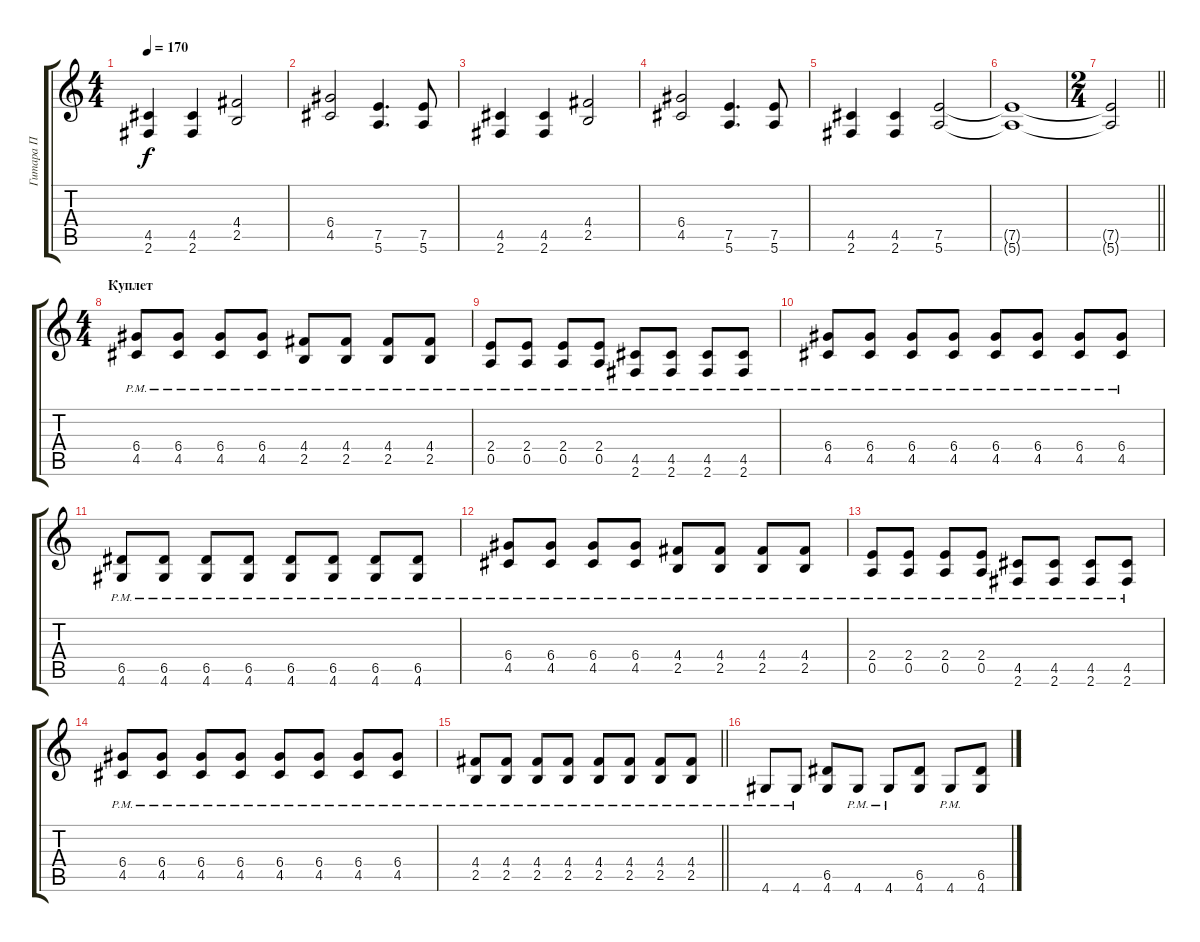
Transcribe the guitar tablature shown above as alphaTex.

\track ("Гитара П" "Гитара П") {instrument overdrivenguitar}
\staff {score tabs}
\tuning (E4 B3 G3 D3 A2 E2) {hide}
\ts (4 4)
\tempo 170
\clef g2
\ks c
(4.5 2.6).4{dy f} (4.5 2.6).4 (4.4 2.5).2 |
(6.4 4.5).2 (7.5 5.6).4{d} (7.5 5.6).8 |
(4.5 2.6).4 (4.5 2.6).4 (4.4 2.5).2 |
(6.4 4.5).2 (7.5 5.6).4{d} (7.5 5.6).8 |
(4.5 2.6).4 (4.5 2.6).4 (7.5 5.6).2 |
(7.5{t} 5.6{t}).1 |
\ts (2 4)
\barLineRight lightlight
(7.5{t} 5.6{t}).2 |
\ts (4 4)
\section ("" "Куплет")
(6.4{pm} 4.5{pm}).8 (6.4{pm} 4.5{pm}).8 (6.4{pm} 4.5{pm}).8 (6.4{pm} 4.5{pm}).8 (4.4{pm} 2.5{pm}).8 (4.4{pm} 2.5{pm}).8 (4.4{pm} 2.5{pm}).8 (4.4{pm} 2.5{pm}).8 |
(2.4{pm} 0.5{pm}).8 (2.4{pm} 0.5{pm}).8 (2.4{pm} 0.5{pm}).8 (2.4{pm} 0.5{pm}).8 (4.5{pm} 2.6{pm}).8 (4.5{pm} 2.6{pm}).8 (4.5{pm} 2.6{pm}).8 (4.5{pm} 2.6{pm}).8 |
(6.4{pm} 4.5{pm}).8 (6.4{pm} 4.5{pm}).8 (6.4{pm} 4.5{pm}).8 (6.4{pm} 4.5{pm}).8 (6.4{pm} 4.5{pm}).8 (6.4{pm} 4.5{pm}).8 (6.4{pm} 4.5{pm}).8 (6.4{pm} 4.5{pm}).8 |
(6.5{pm} 4.6{pm}).8 (6.5{pm} 4.6{pm}).8 (6.5{pm} 4.6{pm}).8 (6.5{pm} 4.6{pm}).8 (6.5{pm} 4.6{pm}).8 (6.5{pm} 4.6{pm}).8 (6.5{pm} 4.6{pm}).8 (6.5{pm} 4.6{pm}).8 |
(6.4{pm} 4.5{pm}).8 (6.4{pm} 4.5{pm}).8 (6.4{pm} 4.5{pm}).8 (6.4{pm} 4.5{pm}).8 (4.4{pm} 2.5{pm}).8 (4.4{pm} 2.5{pm}).8 (4.4{pm} 2.5{pm}).8 (4.4{pm} 2.5{pm}).8 |
(2.4{pm} 0.5{pm}).8 (2.4{pm} 0.5{pm}).8 (2.4{pm} 0.5{pm}).8 (2.4{pm} 0.5{pm}).8 (4.5{pm} 2.6{pm}).8 (4.5{pm} 2.6{pm}).8 (4.5{pm} 2.6{pm}).8 (4.5{pm} 2.6{pm}).8 |
(6.4{pm} 4.5{pm}).8 (6.4{pm} 4.5{pm}).8 (6.4{pm} 4.5{pm}).8 (6.4{pm} 4.5{pm}).8 (6.4{pm} 4.5{pm}).8 (6.4{pm} 4.5{pm}).8 (6.4{pm} 4.5{pm}).8 (6.4{pm} 4.5{pm}).8 |
\barLineRight lightlight
(4.4{pm} 2.5{pm}).8 (4.4{pm} 2.5{pm}).8 (4.4{pm} 2.5{pm}).8 (4.4{pm} 2.5{pm}).8 (4.4{pm} 2.5{pm}).8 (4.4{pm} 2.5{pm}).8 (4.4{pm} 2.5{pm}).8 (4.4{pm} 2.5{pm}).8 |
\section ("" " ")
4.6{pm}.8{volume 10} 4.6{pm}.8 (6.5 4.6).8 4.6{pm}.8 4.6{pm}.8 (6.5 4.6).8 4.6{pm}.8 (6.5 4.6).8
